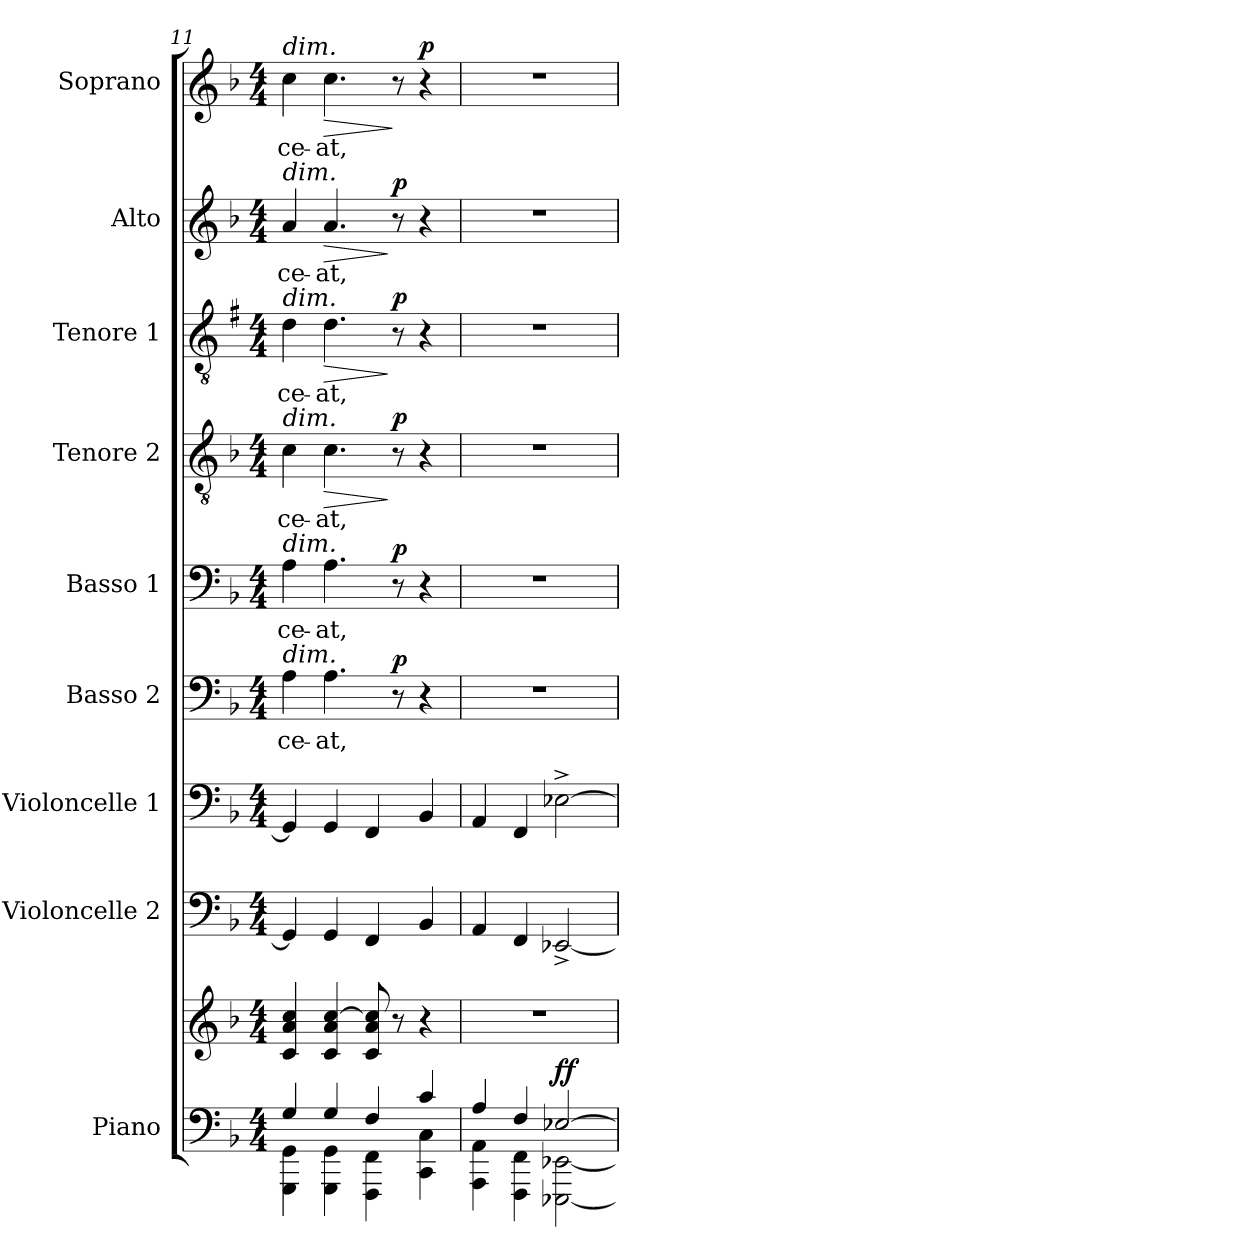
**kern	**kern	**dynam	**kern	**kern	**kern	**text	**dynam	**kern	**text	**dynam	**kern	**text	**dynam	**kern	**text	**dynam	**kern	**text	**dynam	**kern	**text	**dynam
*part9	*part9	*part9	*part8	*part7	*part6	*part6	*part6	*part5	*part5	*part5	*part4	*part4	*part4	*part3	*part3	*part3	*part2	*part2	*part2	*part1	*part1	*part1
*staff10	*staff9	*staff9/10	*staff8	*staff7	*staff6	*staff6	*staff6	*staff5	*staff5	*staff5	*staff4	*staff4	*staff4	*staff3	*staff3	*staff3	*staff2	*staff2	*staff2	*staff1	*staff1	*staff1
*I"Piano	*	*	*I"Violoncelle 2	*I"Violoncelle 1	*I"Basso 2	*	*	*I"Basso 1	*	*	*I"Tenore 2	*	*	*I"Tenore 1	*	*	*I"Alto	*	*	*I"Soprano	*	*
*I'Pno.	*	*	*I'Vlc 2	*I'Vlc 1	*I'B.2	*	*	*I'B.1	*	*	*I'T.2	*	*	*I'T.1	*	*	*I'A.	*	*	*I'S.	*	*
!!LO:PB:g=z
*clefF4	*clefG2	*	*clefF4	*clefF4	*clefF4	*	*	*clefF4	*	*	*clefGv2	*	*	*clefGv2	*	*	*clefG2	*	*	*clefG2	*	*
*	*	*	*	*	*	*	*	*	*	*	*	*	*	*ITrd1c2	*	*	*	*	*	*	*	*
*k[b-]	*k[b-]	*	*k[b-]	*k[b-]	*k[b-]	*	*	*k[b-]	*	*	*k[b-]	*	*	*k[b-]	*	*	*k[b-]	*	*	*k[b-]	*	*
*d:	*d:	*	*d:	*d:	*d:	*	*	*d:	*	*	*d:	*	*	*d:	*	*	*d:	*	*	*d:	*	*
*M4/4	*M4/4	*	*M4/4	*M4/4	*M4/4	*	*	*M4/4	*	*	*M4/4	*	*	*M4/4	*	*	*M4/4	*	*	*M4/4	*	*
=11	=11	=11	=11	=11	=11	=11	=11	=11	=11	=11	=11	=11	=11	=11	=11	=11	=11	=11	=11	=11	=11	=11
*^	*	*	*	*	*	*	*	*	*	*	*	*	*	*	*	*	*	*	*	*	*	*
!	!	!	!	!	!	!	!	!	!	!	!	!	!	!	!	!	!	!	!	!	!LO:TX:a:i:t=dim.	!	!
!	!	!	!	!	!	!	!	!	!	!	!	!	!	!	!	!	!	!LO:TX:a:i:t=dim.	!	!	!	!	!
!	!	!	!	!	!	!	!	!	!	!	!	!	!	!	!LO:TX:a:i:t=dim.	!	!	!	!	!	!	!	!
!	!	!	!	!	!	!	!	!	!	!	!	!LO:TX:a:i:t=dim.	!	!	!	!	!	!	!	!	!	!	!
!	!	!	!	!	!	!	!	!	!LO:TX:a:i:t=dim.	!	!	!	!	!	!	!	!	!	!	!	!	!	!
!	!	!	!	!	!	!LO:TX:a:i:t=dim.	!	!	!	!	!	!	!	!	!	!	!	!	!	!	!	!	!
!	!	!	!	!	!	!	!LO:LY:b	!	!	!LO:LY:b	!	!	!LO:LY:b	!	!	!LO:LY:b	!	!	!LO:LY:b	!	!	!LO:LY:b	!
4G/	4GGG\ 4GG\	4c/ 4a/ 4cc/	.	4GG/]	4GG/]	4A\	-ce-	.	4A\	-ce-	.	4c\	-ce-	.	4c\	-ce-	.	4a/	-ce-	.	4cc\	-ce-	.
!	!	!	!	!	!	!	!LO:LY:b	!	!	!LO:LY:b	!	!	!LO:LY:b	!LO:HP:b	!	!LO:LY:b	!LO:HP:b	!	!LO:LY:b	!LO:HP:b	!	!LO:LY:b	!LO:HP:b
4G/	4GGG\ 4GG\	4c/ 4a/ [4cc/	.	4GG/	4GG/	4.A\	-at,	.	4.A\	-at,	.	4.c\	-at,	>	4.c\	-at,	>	4.a/	-at,	>	4.cc\	-at,	>
4F/	4FFF\ 4FF\	8c/ 8a/ 8cc/]	.	4FF/	4FF/	.	.	.	.	.	.	.	.	.	.	.	.	.	.	.	.	.	.
!	!	!	!	!	!	!	!	!LO:DY:a	!	!	!LO:DY:a	!	!	!LO:DY:n=1:a	!	!	!LO:DY:n=1:a	!	!	!LO:DY:n=1:a	!	!	!
.	.	8r	.	.	.	8r	.	p	8r	.	p	8r	.	] p	8r	.	] p	8r	.	] p	8r	.	]
!	!	!	!	!	!	!	!	!	!	!	!	!	!	!	!	!	!	!	!	!	!	!	!LO:DY:a
4c/	4CC\ 4C\	4r	.	4BB-/	4BB-/	4r	.	.	4r	.	.	4r	.	.	4r	.	.	4r	.	.	4r	.	p
=12	=12	=12	=12	=12	=12	=12	=12	=12	=12	=12	=12	=12	=12	=12	=12	=12	=12	=12	=12	=12	=12	=12	=12
4A/	4AAA\ 4AA\	1r	.	4AA/	4AA/	1r	.	.	1r	.	.	1r	.	.	1r	.	.	1r	.	.	1r	.	.
4F/	4FFF\ 4FF\	.	.	4FF/	4FF/	.	.	.	.	.	.	.	.	.	.	.	.	.	.	.	.	.	.
!	!	!	!LO:DY:a=2	!	!	!	!	!	!	!	!	!	!	!	!	!	!	!	!	!	!	!	!
[2E-X/	[2EEE-X\ [2EE-X\	.	ff	[2EE-X^/	[2E-X^\	.	.	.	.	.	.	.	.	.	.	.	.	.	.	.	.	.	.
*v	*v	*	*	*	*	*	*	*	*	*	*	*	*	*	*	*	*	*	*	*	*	*	*
=	=	=	=	=	=	=	=	=	=	=	=	=	=	=	=	=	=	=	=	=	=	=
*-	*-	*-	*-	*-	*-	*-	*-	*-	*-	*-	*-	*-	*-	*-	*-	*-	*-	*-	*-	*-	*-	*-
